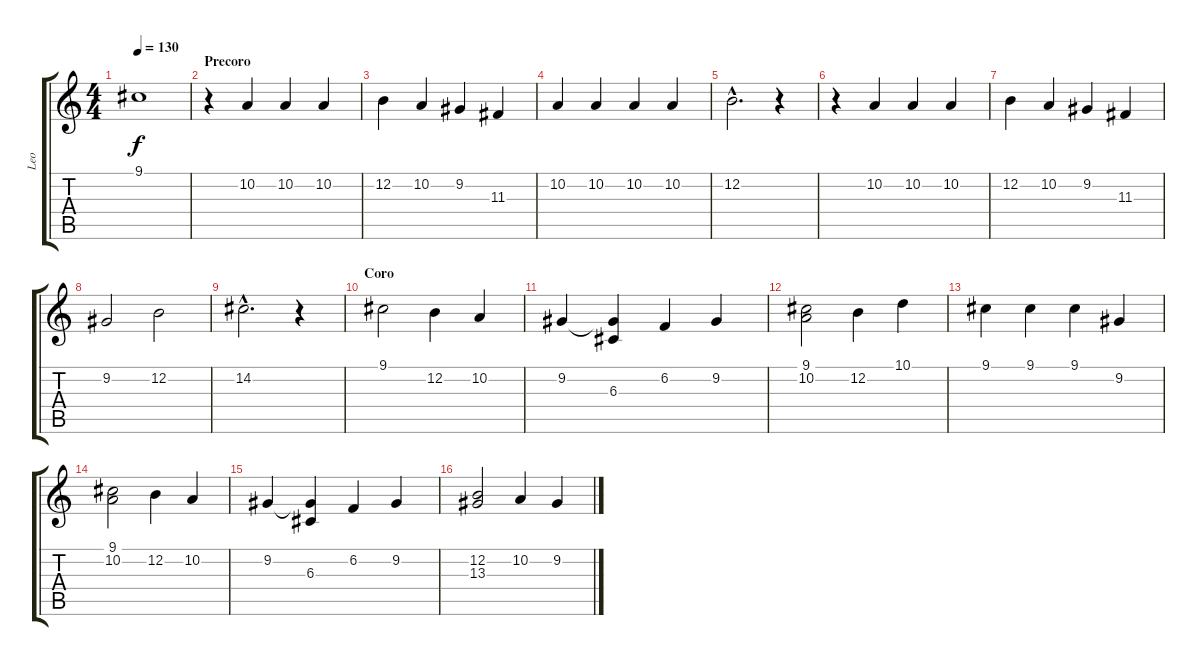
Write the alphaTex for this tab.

\track ("Leo" "Leo") {instrument lead1square}
\staff {score tabs}
\tuning (E4 B3 G3 D3 A2 E2) {hide}
\ts (4 4)
\tempo 130
\clef g2
\ks c
9.1{t}.1{dy f} |
\section ("" "Precoro")
r.4 10.2.4 10.2.4 10.2.4 |
12.2.4 10.2.4 9.2.4 11.3.4 |
10.2.4 10.2.4 10.2.4 10.2.4 |
12.2{hac}.2{d} r.4 |
r.4 10.2.4 10.2.4 10.2.4 |
12.2.4 10.2.4 9.2.4 11.3.4 |
9.2.2 12.2.2 |
14.2{hac}.2{d} r.4 |
\section ("" "Coro")
9.1.2 12.2.4 10.2.4 |
9.2.4 (9.2{t} 6.3).4 6.2.4 9.2.4 |
(9.1 10.2).2 12.2.4 10.1.4 |
9.1.4 9.1.4 9.1.4 9.2.4 |
(9.1 10.2).2 12.2.4 10.2.4 |
9.2.4 (9.2{t} 6.3).4 6.2.4 9.2.4 |
(12.2 13.3).2 10.2.4 9.2.4
